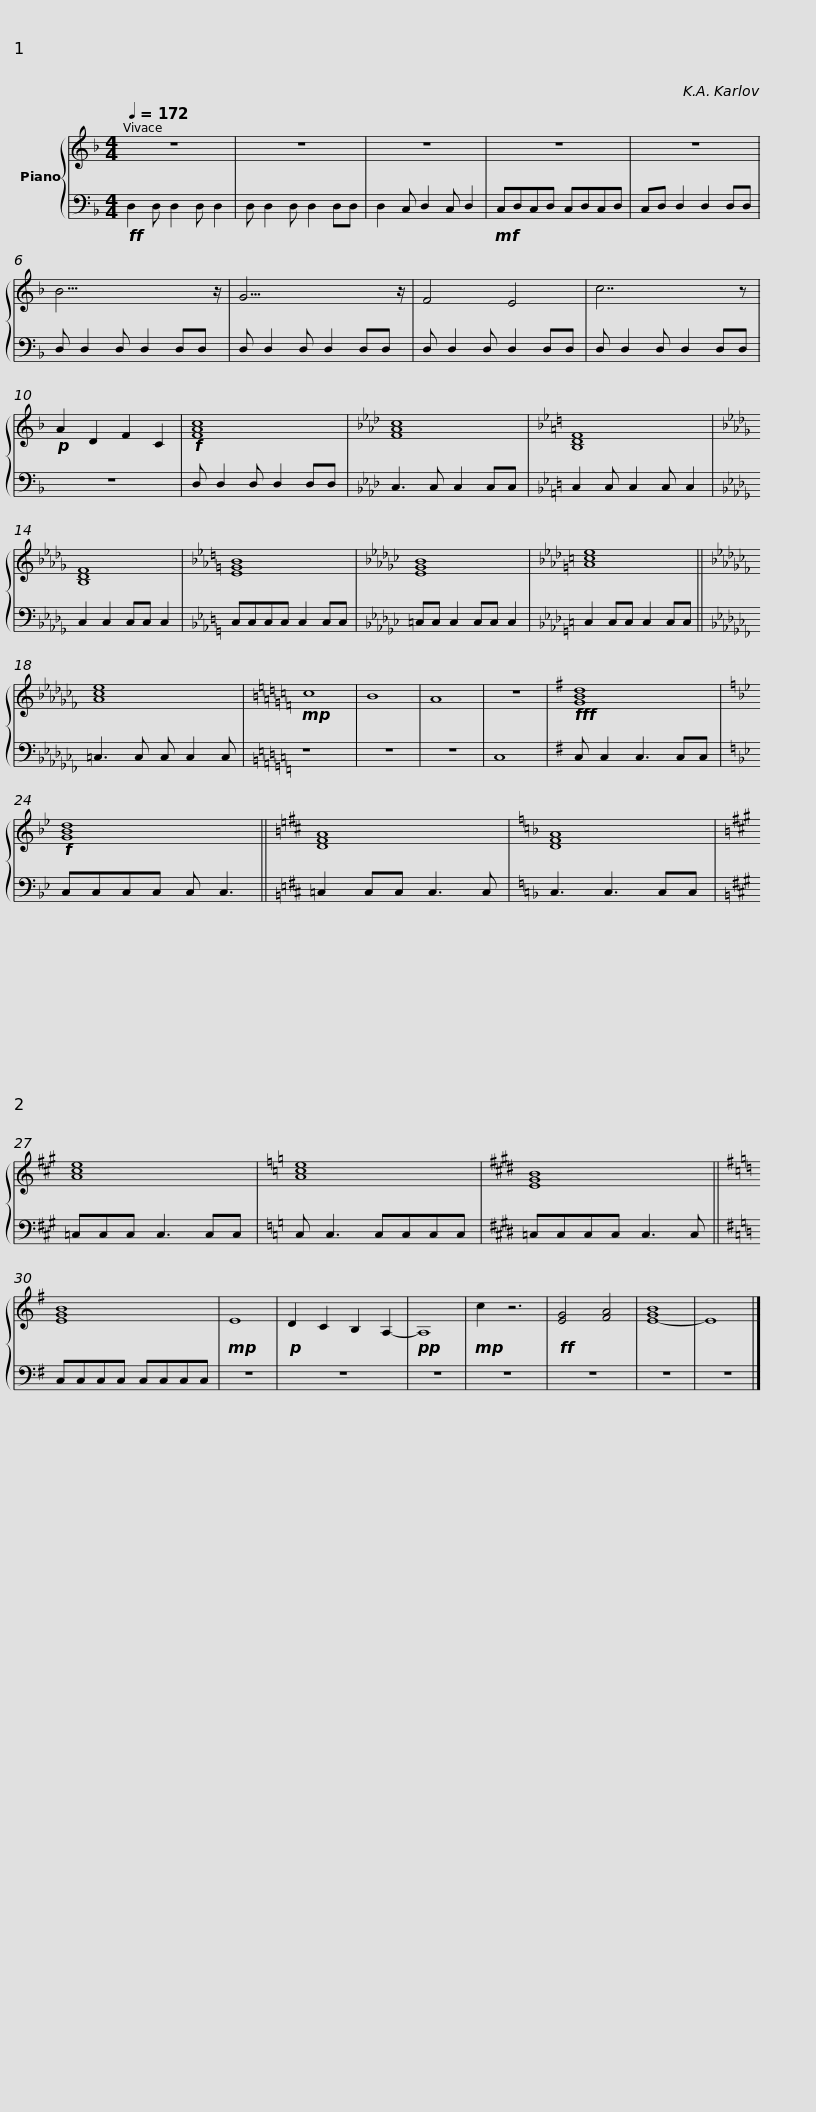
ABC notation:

X:1
%%score { 1 | 2 }
L:1/8
Q:1/4=172
M:4/4
I:linebreak $
K:F
V:1 treble
V:2 bass
V:1
 z8 | z8 | z8 | z8 | z8 | %5
 B15/2 z/ | G15/2 z/ |$ F4 E4 | c7 z |!p! A2 D2 F2 C2 | %10
!f! [FAc]8 |[K:Ab] [FAc]8 |[K:Bb] [B,DF]8 |$[K:Db] [B,DF]8 |[K:Eb] [EGB]8 | %15
[K:Gb] [EGB]8 |[K:Ab] [Ace]8 ||$[K:Cb] [Ace]8 |[K:C]!mp! c8 | B8 | %20
 A8 | z8 |[K:G]!fff! [GBd]8 |[K:Bb]!f! [GBd]8 ||$[K:D] [DFA]8 | %25
[K:F] [DFA]8 |[K:A] [Ace]8 |[K:C] [Ace]8 |[K:E] [EGB]8 ||$[K:G] [EGB]8 | %30
!mp! E8 |!p! D2 C2 B,2 A,2- |!pp! A,8 |!mp! c2 z6 |!ff! [EG]4 [FA]4 | %35
 [E-GB]8 | E8 |] %37
V:2
!ff! D,2 D, D,2 D, D,2 | D, D,2 D, D,2 D,D, | D,2 C, D,2 C, D,2 |!mf! C,D,C,D, C,D,C,D, | C,D, D,2 D,2 D,D, | %5
 D, D,2 D, D,2 D,D, | D, D,2 D, D,2 D,D, |$ D, D,2 D, D,2 D,D, | D, D,2 D, D,2 D,D, | z8 | %10
 D, D,2 D, D,2 D,D, |[K:Ab] C,3 C, C,2 C,C, |[K:Bb] C,2 C, C,2 C, C,2 |$[K:Db] C,2 C,2 C,C, C,2 |[K:Eb] C,C,C,C, C,2 C,C, | %15
[K:Gb] =C,C, C,2 C,C, C,2 |[K:Ab] C,2 C,C, C,2 C,C, ||$[K:Cb] =C,3 C, C, C,2 C, |[K:C] z8 | z8 | %20
 z8 | C,8 |[K:G] C, C,2 C,3 C,C, |[K:Bb] C,C,C,C, C, C,3 ||$[K:D] =C,2 C,C, C,3 C, | %25
[K:F] C,3 C,3 C,C, |[K:A] =C,C,C, C,3 C,C, |[K:C] C, C,3 C,C,C,C, |[K:E] =C,C,C,C, C,3 C, ||$[K:G] C,C,C,C, C,C,C,C, | %30
 z8 | z8 | z8 | z8 | z8 | %35
 z8 | z8 |] %37
